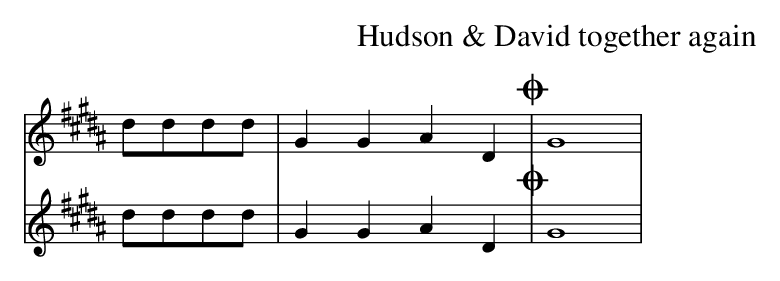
X:1
T:Hudson & David together again
K:G#m
V:1
[I:ps gre]dddd | [I:ps ora]G2G2 [I:ps bro]A2D2!red!O!blu!!(fff)!| [I:ps mag]G8k| %our transformations
V:2
[I:ps gre]dddd | [I:ps ora]G2G2 [I:ps bro]A2D2!red!O!blu!!(fff)!| [I:ps mag]G8k| %our transformations
